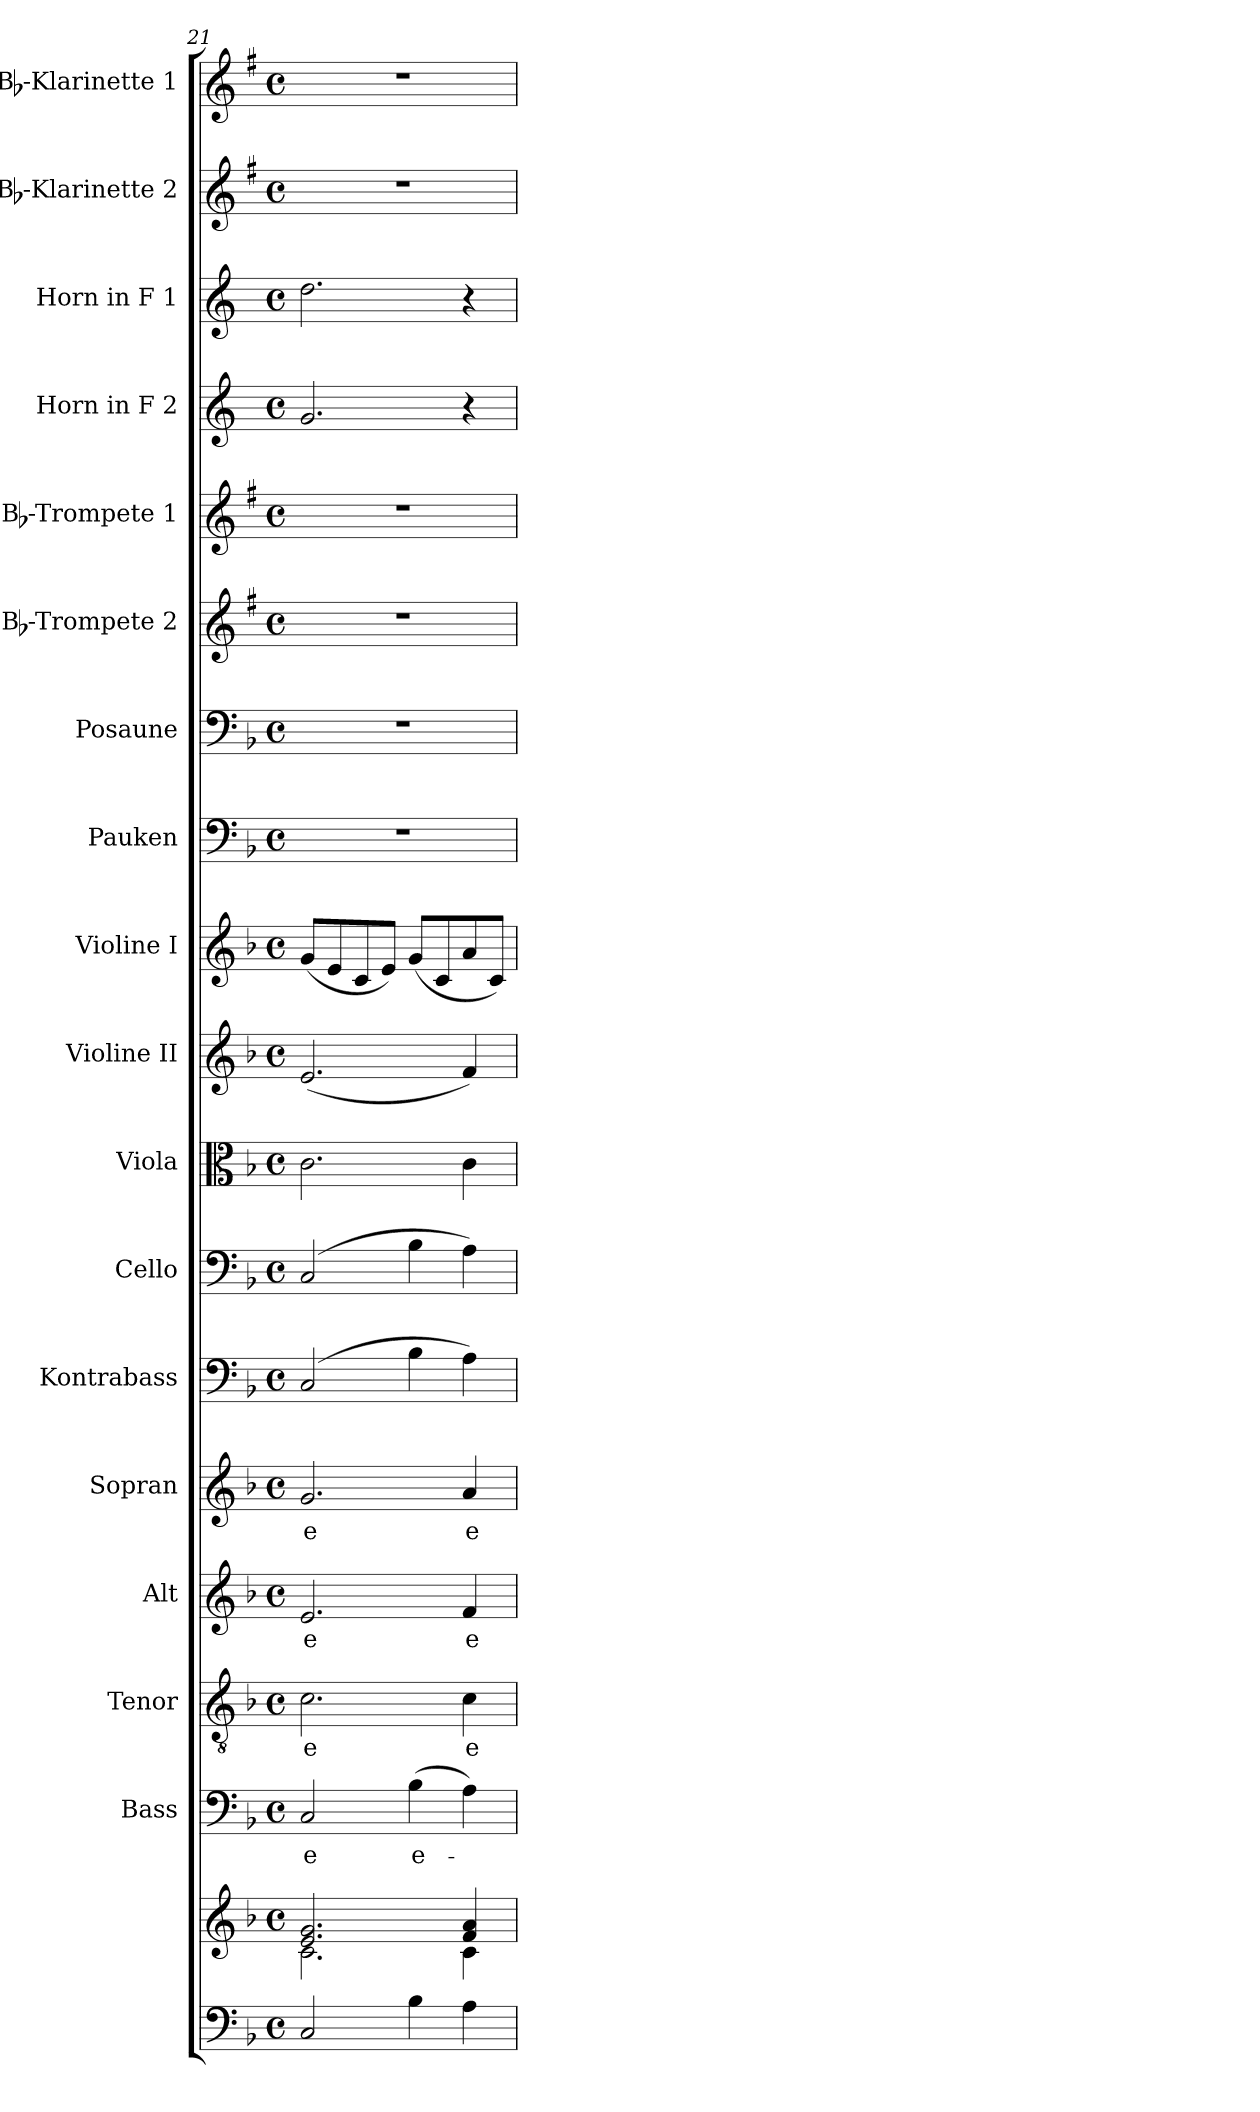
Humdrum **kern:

**kern	**kern	**kern	**text	**kern	**text	**kern	**text	**kern	**text	**kern	**kern	**kern	**kern	**kern	**kern	**kern	**kern	**kern	**kern	**kern	**kern	**kern
*part18	*part18	*part17	*part17	*part16	*part16	*part15	*part15	*part14	*part14	*part13	*part12	*part11	*part10	*part9	*part8	*part7	*part6	*part5	*part4	*part3	*part2	*part1
*staff19	*staff18	*staff17	*staff17	*staff16	*staff16	*staff15	*staff15	*staff14	*staff14	*staff13	*staff12	*staff11	*staff10	*staff9	*staff8	*staff7	*staff6	*staff5	*staff4	*staff3	*staff2	*staff1
*	*	*I"Bass	*	*I"Tenor	*	*I"Alt	*	*I"Sopran	*	*I"Kontrabass	*I"Cello	*I"Viola	*I"Violine II	*I"Violine I	*I"Pauken	*I"Posaune	*I"Bb-Trompete 2	*I"Bb-Trompete 1	*I"Horn in F 2	*I"Horn in F 1	*I"Bb-Klarinette 2	*I"Bb-Klarinette 1
*	*	*I'B.	*	*I'T.	*	*I'A.	*	*I'S.	*	*I'Kb.	*	*I'Vla.	*I'Vl. II	*I'Vl. I	*I'Pk.	*I'Pos.	*I'Bb Trp. 2	*I'Bb Trp. 1	*	*	*I'Bb Kl. 2	*I'Bb Kl. 1
*clefF4	*clefG2	*clefF4	*	*clefGv2	*	*clefG2	*	*clefG2	*	*clefF4	*clefF4	*clefC3	*clefG2	*clefG2	*clefF4	*clefF4	*clefG2	*clefG2	*clefG2	*clefG2	*clefG2	*clefG2
*	*	*	*	*	*	*	*	*	*	*ITrd7c12	*	*	*	*	*	*	*ITrd1c2	*ITrd1c2	*ITrd4c7	*ITrd4c7	*ITrd1c2	*ITrd1c2
*k[b-]	*k[b-]	*k[b-]	*	*k[b-]	*	*k[b-]	*	*k[b-]	*	*k[b-]	*k[b-]	*k[b-]	*k[b-]	*k[b-]	*k[b-]	*k[b-]	*k[b-]	*k[b-]	*k[b-]	*k[b-]	*k[b-]	*k[b-]
*F:	*F:	*F:	*	*F:	*	*F:	*	*F:	*	*F:	*F:	*F:	*F:	*F:	*F:	*F:	*F:	*F:	*F:	*F:	*F:	*F:
*M4/4	*M4/4	*M4/4	*	*M4/4	*	*M4/4	*	*M4/4	*	*M4/4	*M4/4	*M4/4	*M4/4	*M4/4	*M4/4	*M4/4	*M4/4	*M4/4	*M4/4	*M4/4	*M4/4	*M4/4
*met(c)	*met(c)	*met(c)	*	*met(c)	*	*met(c)	*	*met(c)	*	*met(c)	*met(c)	*met(c)	*met(c)	*met(c)	*met(c)	*met(c)	*met(c)	*met(c)	*met(c)	*met(c)	*met(c)	*met(c)
=21	=21	=21	=21	=21	=21	=21	=21	=21	=21	=21	=21	=21	=21	=21	=21	=21	=21	=21	=21	=21	=21	=21
*	*^	*	*	*	*	*	*	*	*	*	*	*	*	*	*	*	*	*	*	*	*	*
!	!	!	!	!LO:LY:b	!	!LO:LY:b	!	!LO:LY:b	!	!LO:LY:b	!	!	!	!	!	!	!	!	!	!	!	!	!
2C/	2.e/ 2.g/	2.c\	2C/	-e	2.c\	-e	2.e/	-e	2.g/	-e	(2CC/	(2C/	2.c\	(<2.e/	(<8g/L	1r	1r	1r	1r	2.c/	2.g\	1r	1r
.	.	.	.	.	.	.	.	.	.	.	.	.	.	.	8e/	.	.	.	.	.	.	.	.
.	.	.	.	.	.	.	.	.	.	.	.	.	.	.	8c/	.	.	.	.	.	.	.	.
.	.	.	.	.	.	.	.	.	.	.	.	.	.	.	8e/J)	.	.	.	.	.	.	.	.
!	!	!	!	!LO:LY:b	!	!	!	!	!	!	!	!	!	!	!	!	!	!	!	!	!	!	!
4B-\	.	.	(>4B-\	e-	.	.	.	.	.	.	4BB-\	4B-\	.	.	(<8g/L	.	.	.	.	.	.	.	.
.	.	.	.	.	.	.	.	.	.	.	.	.	.	.	8c/	.	.	.	.	.	.	.	.
!	!	!	!	!	!	!LO:LY:b	!	!LO:LY:b	!	!LO:LY:b	!	!	!	!	!	!	!	!	!	!	!	!	!
4A\	4f/ 4a/	4c\	4A\)	.	4c\	e-	4f/	e-	4a/	e-	4AA\)	4A\)	4c\	4f/)	8a/	.	.	.	.	4r	4r	.	.
.	.	.	.	.	.	.	.	.	.	.	.	.	.	.	8c/J)	.	.	.	.	.	.	.	.
*	*v	*v	*	*	*	*	*	*	*	*	*	*	*	*	*	*	*	*	*	*	*	*	*
=	=	=	=	=	=	=	=	=	=	=	=	=	=	=	=	=	=	=	=	=	=	=
*-	*-	*-	*-	*-	*-	*-	*-	*-	*-	*-	*-	*-	*-	*-	*-	*-	*-	*-	*-	*-	*-	*-
